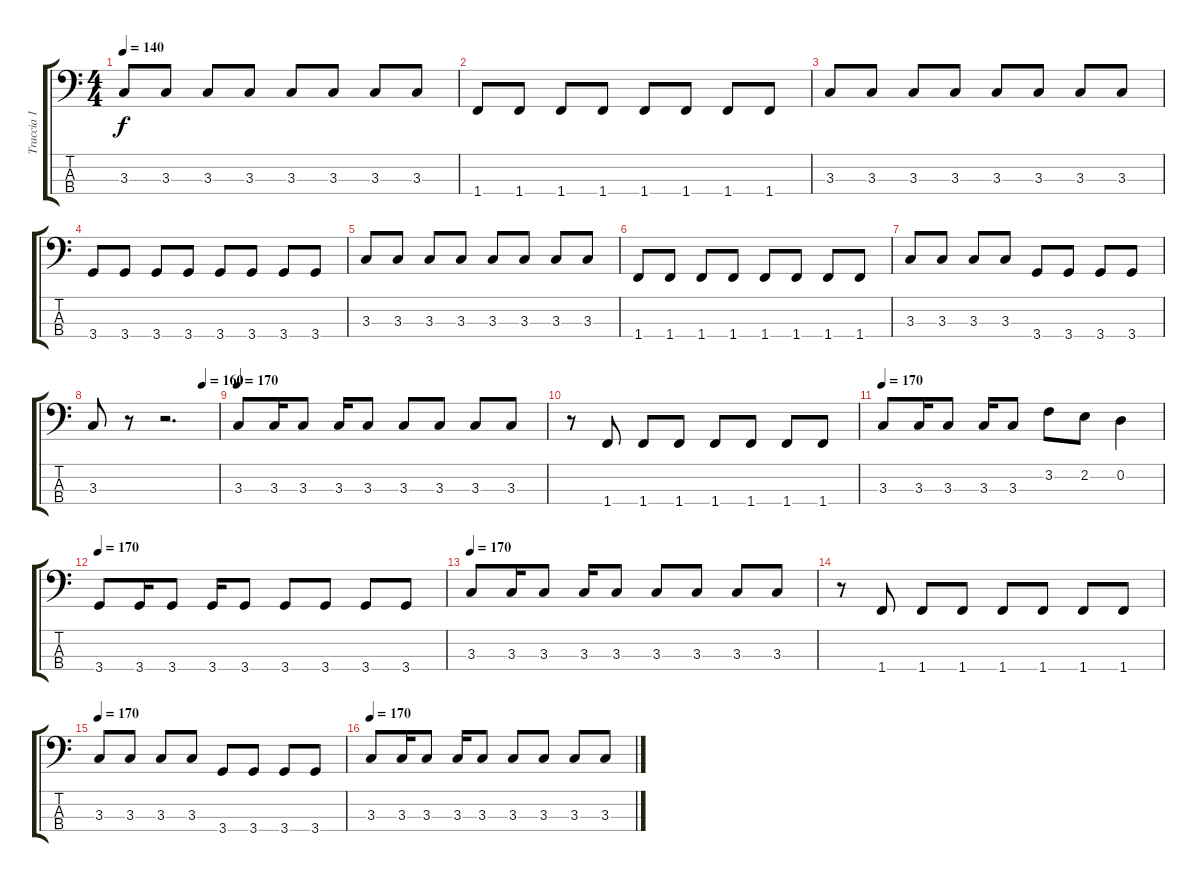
\track ("Traccia 1" "Traccia 1") {instrument electricbasspick}
\staff {score tabs}
\tuning (G2 D2 A1 E1) {hide}
\ts (4 4)
\tempo 140
\clef f4
\ks c
3.3.8{dy f} 3.3.8 3.3.8 3.3.8 3.3.8 3.3.8 3.3.8 3.3.8 |
1.4.8 1.4.8 1.4.8 1.4.8 1.4.8 1.4.8 1.4.8 1.4.8 |
3.3.8 3.3.8 3.3.8 3.3.8 3.3.8 3.3.8 3.3.8 3.3.8 |
3.4.8 3.4.8 3.4.8 3.4.8 3.4.8 3.4.8 3.4.8 3.4.8 |
3.3.8 3.3.8 3.3.8 3.3.8 3.3.8 3.3.8 3.3.8 3.3.8 |
1.4.8 1.4.8 1.4.8 1.4.8 1.4.8 1.4.8 1.4.8 1.4.8 |
3.3.8 3.3.8 3.3.8 3.3.8 3.4.8 3.4.8 3.4.8 3.4.8 |
\tempo (160 0.875)
3.3.8 r.8 r.2{d} |
\tempo 170
3.3.8 3.3.16 3.3.8 3.3.16 3.3.8 3.3.8 3.3.8 3.3.8 3.3.8 |
r.8 1.4.8 1.4.8 1.4.8 1.4.8 1.4.8 1.4.8 1.4.8 |
\tempo 170
3.3.8 3.3.16 3.3.8 3.3.16 3.3.8 3.2.8 2.2.8 0.2.4 |
\tempo 170
3.4.8 3.4.16 3.4.8 3.4.16 3.4.8 3.4.8 3.4.8 3.4.8 3.4.8 |
\tempo 170
3.3.8 3.3.16 3.3.8 3.3.16 3.3.8 3.3.8 3.3.8 3.3.8 3.3.8 |
r.8 1.4.8 1.4.8 1.4.8 1.4.8 1.4.8 1.4.8 1.4.8 |
\tempo 170
3.3.8 3.3.8 3.3.8 3.3.8 3.4.8 3.4.8 3.4.8 3.4.8 |
\tempo 170
3.3.8 3.3.16 3.3.8 3.3.16 3.3.8 3.3.8 3.3.8 3.3.8 3.3.8
